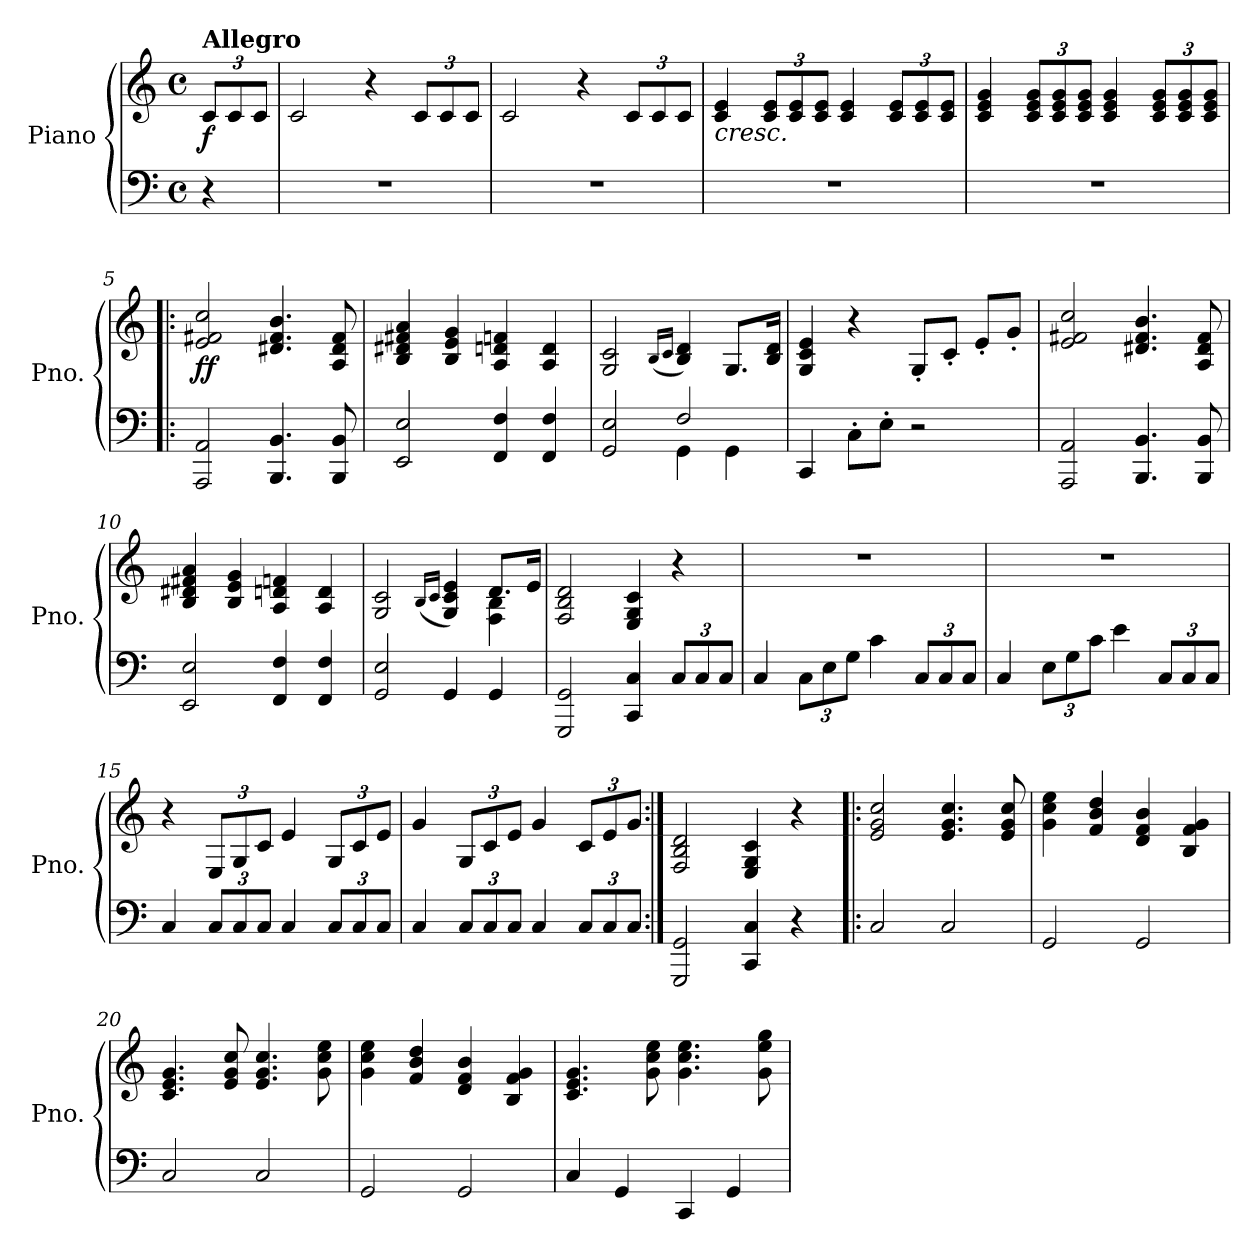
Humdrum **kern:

**kern	**kern	**dynam
*part1	*part1	*part1
*staff2	*staff1	*staff1/2
*I"Piano	*	*
*I'Pno.	*	*
*clefF4	*clefG2	*
*k[]	*k[]	*
*M4/4	*M4/4	*
*met(c)	*met(c)	*
*	*Xbrackettup	*
=	=	=
!	!LO:TX:a:B:t=Allegro	!
!	!	!LO:DY:b
4r	12c/L	f
.	12c/	.
.	12c/J	.
=1	=1	=1
1r	2c/	.
.	4r	.
.	12c/L	.
.	12c/	.
.	12c/J	.
=2	=2	=2
1r	2c/	.
.	4r	.
.	12c/L	.
.	12c/	.
.	12c/J	.
=3	=3	=3
!	!LO:TX:b:i:t=cresc.	!
1r	4c/ 4e/	.
.	12c/ 12e/L	.
.	12c/ 12e/	.
.	12c/ 12e/J	.
.	4c/ 4e/	.
.	12c/ 12e/L	.
.	12c/ 12e/	.
.	12c/ 12e/J	.
=4	=4	=4
1r	4c/ 4e/ 4g/	.
.	12c/ 12e/ 12g/L	.
.	12c/ 12e/ 12g/	.
.	12c/ 12e/ 12g/J	.
.	4c/ 4e/ 4g/	.
.	12c/ 12e/ 12g/L	.
.	12c/ 12e/ 12g/	.
.	12c/ 12e/ 12g/J	.
=5!|:	=5!|:	=5!|:
!	!	!LO:DY:b
2AAA/ 2AA/	2e/ 2f#X/ 2cc/	ff
4.BBB/ 4.BB/	4.d#X/ 4.f#/ 4.b/	.
8BBB/ 8BB/	8A/ 8d#/ 8f#/	.
=6	=6	=6
2EE/ 2E/	4B/ 4d#X/ 4f#X/ 4a/	.
.	4B/ 4e/ 4g/	.
4FF/ 4F/	4A/ 4dn/ 4fn/	.
4FF/ 4F/	4A/ 4d/	.
=7	=7	=7
*^	*	*
2GG/ 2E/	2ryy	2G/ 2c/	.
.	.	(16qB/LL	.
.	.	16qc/JJ	.
2F/	4GG\	4B/ 4d/)	.
.	4GG\	8.G/L	.
.	.	16B/ 16d/Jk	.
*v	*v	*	*
=8	=8	=8
4CC/	4G/ 4c/ 4e/	.
8C'\L	4r	.
8E'\J	.	.
2r	8G'/L	.
.	8c'/J	.
.	8e'/L	.
.	8g'/J	.
=9	=9	=9
2AAA/ 2AA/	2e/ 2f#X/ 2cc/	.
4.BBB/ 4.BB/	4.d#X/ 4.f#/ 4.b/	.
8BBB/ 8BB/	8A/ 8d#/ 8f#/	.
=10	=10	=10
2EE/ 2E/	4B/ 4d#X/ 4f#X/ 4a/	.
.	4B/ 4e/ 4g/	.
4FF/ 4F/	4A/ 4dn/ 4fn/	.
4FF/ 4F/	4A/ 4d/	.
=11	=11	=11
*	*^	*
2GG/ 2E/	2G/ 2c/	2.ryy	.
.	(16qB/LL	.	.
.	16qc/JJ	.	.
4GG/	4G/ 4c/ 4e/)	.	.
4GG/	8.d/L	4F\ 4B\	.
.	16e/Jk	.	.
*	*v	*v	*
=12	=12	=12
2GGG/ 2GG/	2F/ 2B/ 2d/	.
4CC/ 4C/	4E/ 4G/ 4c/	.
*Xbrackettup	*	*
12C/L	4r	.
12C/	.	.
12C/J	.	.
=13	=13	=13
4C/	1r	.
12C\L	.	.
12E\	.	.
12G\J	.	.
4c\	.	.
12C/L	.	.
12C/	.	.
12C/J	.	.
=14	=14	=14
4C/	1r	.
12E\L	.	.
12G\	.	.
12c\J	.	.
4e\	.	.
12C/L	.	.
12C/	.	.
12C/J	.	.
=15	=15	=15
4C/	4r	.
12C/L	12E/L	.
12C/	12G/	.
12C/J	12c/J	.
4C/	4e/	.
12C/L	12G/L	.
12C/	12c/	.
12C/J	12e/J	.
=16	=16	=16
4C/	4g/	.
12C/L	12G/L	.
12C/	12c/	.
12C/J	12e/J	.
4C/	4g/	.
12C/L	12c/L	.
12C/	12e/	.
12C/J	12g/J	.
=17:|!	=17:|!	=17:|!
2GGG/ 2GG/	2F/ 2B/ 2d/	.
4CC/ 4C/	4E/ 4G/ 4c/	.
4r	4r	.
=18!|:	=18!|:	=18!|:
2C/	2e/ 2g/ 2cc/	.
2C/	4.e/ 4.g/ 4.cc/	.
.	8e/ 8g/ 8cc/	.
=19	=19	=19
2GG/	4g\ 4cc\ 4ee\	.
.	4f/ 4b/ 4dd/	.
2GG/	4d/ 4f/ 4b/	.
.	4B/ 4f/ 4g/	.
=20	=20	=20
2C/	4.c/ 4.e/ 4.g/	.
.	8e/ 8g/ 8cc/	.
2C/	4.e/ 4.g/ 4.cc/	.
.	8g\ 8cc\ 8ee\	.
=21	=21	=21
2GG/	4g\ 4cc\ 4ee\	.
.	4f/ 4b/ 4dd/	.
2GG/	4d/ 4f/ 4b/	.
.	4B/ 4f/ 4g/	.
=22	=22	=22
4C/	4.c/ 4.e/ 4.g/	.
4GG/	.	.
.	8g\ 8cc\ 8ee\	.
4CC/	4.g\ 4.cc\ 4.ee\	.
4GG/	.	.
.	8g\ 8ee\ 8gg\	.
=	=	=
*-	*-	*-
